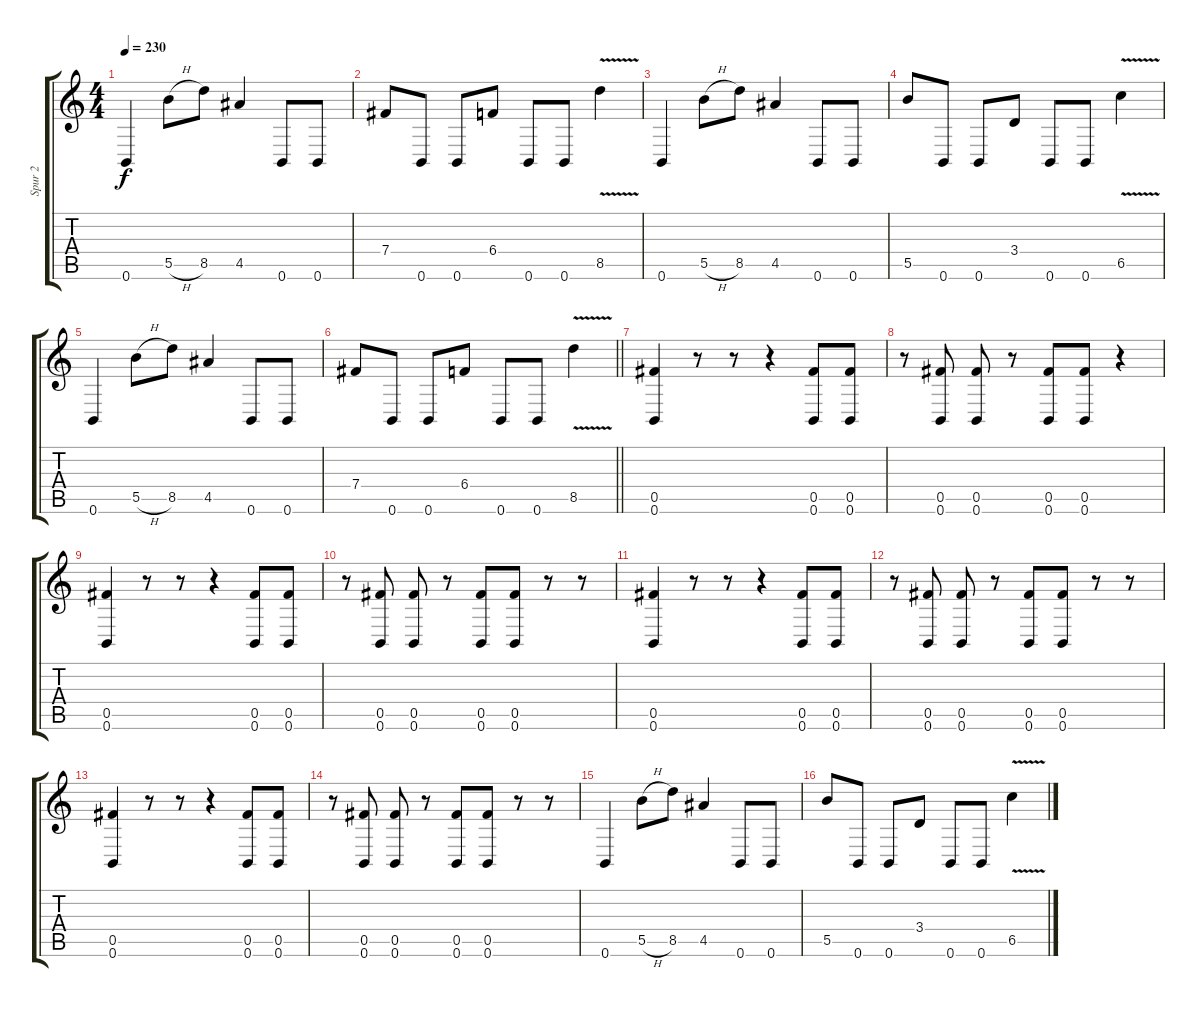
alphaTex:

\track ("Spur 2" "Spur 2") {instrument distortionguitar}
\staff {score tabs}
\tuning (Db4 Ab3 E3 B2 Gb3 B1) {hide}
\ts (4 4)
\tempo 230
\clef g2
\ks c
0.6.4{dy f} 5.5{h}.8 8.5.8 4.5.4 0.6.8 0.6.8 |
7.4.8 0.6.8 0.6.8 6.4.8 0.6.8 0.6.8 8.5{v}.4 |
0.6.4 5.5{h}.8 8.5.8 4.5.4 0.6.8 0.6.8 |
5.5.8 0.6.8 0.6.8 3.4.8 0.6.8 0.6.8 6.5{v}.4 |
0.6.4 5.5{h}.8 8.5.8 4.5.4 0.6.8 0.6.8 |
\barLineRight lightlight
7.4.8 0.6.8 0.6.8 6.4.8 0.6.8 0.6.8 8.5{v}.4 |
\section ("" " ")
(0.5 0.6).4 r.8 r.8 r.4 (0.5 0.6).8 (0.5 0.6).8 |
r.8 (0.5 0.6).8 (0.5 0.6).8 r.8 (0.5 0.6).8 (0.5 0.6).8 r.4 |
(0.5 0.6).4 r.8 r.8 r.4 (0.5 0.6).8 (0.5 0.6).8 |
r.8 (0.5 0.6).8 (0.5 0.6).8 r.8 (0.5 0.6).8 (0.5 0.6).8 r.8 r.8 |
(0.5 0.6).4 r.8 r.8 r.4 (0.5 0.6).8 (0.5 0.6).8 |
r.8 (0.5 0.6).8 (0.5 0.6).8 r.8 (0.5 0.6).8 (0.5 0.6).8 r.8 r.8 |
(0.5 0.6).4 r.8 r.8 r.4 (0.5 0.6).8 (0.5 0.6).8 |
r.8 (0.5 0.6).8 (0.5 0.6).8 r.8 (0.5 0.6).8 (0.5 0.6).8 r.8 r.8 |
0.6.4 5.5{h}.8 8.5.8 4.5.4 0.6.8 0.6.8 |
5.5.8 0.6.8 0.6.8 3.4.8 0.6.8 0.6.8 6.5{v}.4
